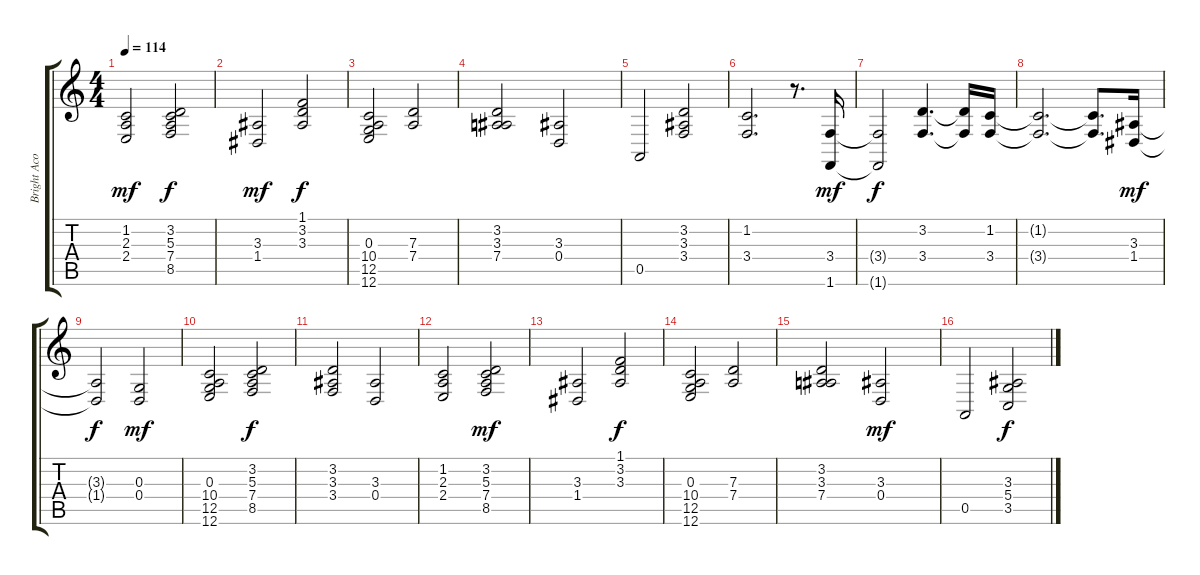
\track ("Bright Acoustic Piano" "Bright Aco") {instrument brightacousticpiano}
\staff {score tabs}
\tuning (E4 B3 G3 D3 A2 E2) {hide}
\ts (4 4)
\tempo 114
\clef g2
\ks c
(1.2 2.3 2.4).2{dy mf} (3.2 5.3 7.4 8.5).2{dy f} |
(3.3 1.4).2{dy mf} (1.1 3.2 3.3).2{dy f} |
(0.3 10.4 12.5 12.6).2 (7.3 7.4).2 |
(3.2 3.3 7.4).2 (3.3 0.4).2 |
0.5.2 (3.2 3.3 3.4).2 |
(1.2 3.4).2{d} r.8{d} (3.4 1.6).16{dy mf} |
(3.4{t} 1.6{t}).2{dy f} (3.2 3.4).4{d} (3.2{t} 3.4{t}).16 (1.2 3.4).16 |
(1.2{t} 3.4{t}).2{d} (1.2{t} 3.4{t}).8{d} (3.3 1.4).16{dy mf} |
(3.3{t} 1.4{t}).2{dy f} (0.3 0.4).2{dy mf} |
(0.3 10.4 12.5 12.6).2 (3.2 5.3 7.4 8.5).2{dy f} |
(3.2 3.3 3.4).2 (3.3 0.4).2 |
(1.2 2.3 2.4).2 (3.2 5.3 7.4 8.5).2{dy mf} |
(3.3 1.4).2 (1.1 3.2 3.3).2{dy f} |
(0.3 10.4 12.5 12.6).2 (7.3 7.4).2 |
(3.2 3.3 7.4).2 (3.3 0.4).2{dy mf} |
0.5.2 (3.3 5.4 3.5).2{dy f}
